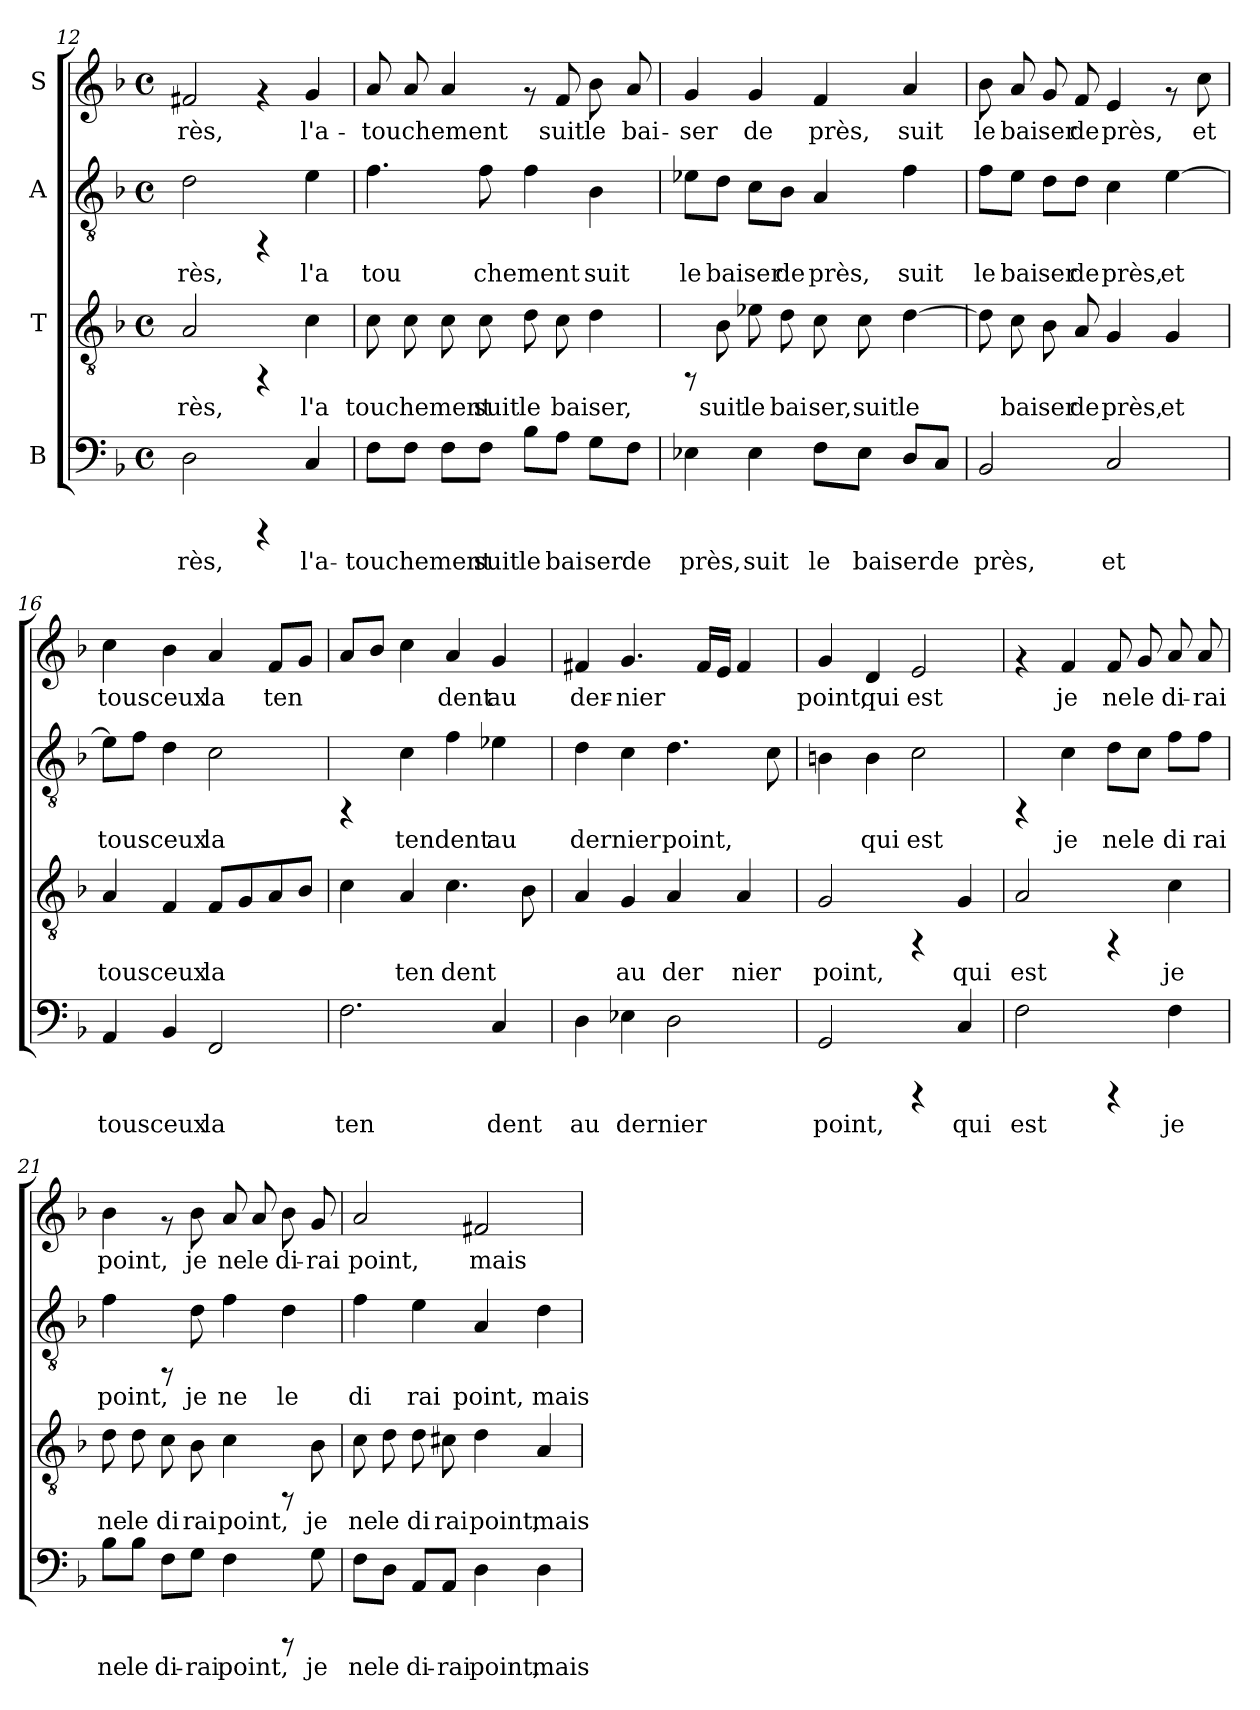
**kern	**text	**kern	**text	**kern	**text	**kern	**text
*part4	*part4	*part3	*part3	*part2	*part2	*part1	*part1
*staff4	*staff4	*staff3	*staff3	*staff2	*staff2	*staff1	*staff1
*I"B	*	*I"T	*	*I"A	*	*I"S	*
*clefF4	*	*clefGv2	*	*clefGv2	*	*clefG2	*
*k[b-]	*	*k[b-]	*	*k[b-]	*	*k[b-]	*
*F:	*	*F:	*	*F:	*	*F:	*
*M4/4	*	*M4/4	*	*M4/4	*	*M4/4	*
*met(c)	*	*met(c)	*	*met(c)	*	*met(c)	*
=12	=12	=12	=12	=12	=12	=12	=12
!	!LO:LY:b:cj	!	!LO:LY:b:cj	!	!LO:LY:b:cj	!	!LO:LY:b:cj
2D\	-rès,	2A/	rès,	2d\	rès,	2f#X/	-rès,
4rCCC	.	4rFF	.	4rFF	.	4rf	.
!	!LO:LY:b:cj	!	!LO:LY:b:cj	!	!LO:LY:b:cj	!	!LO:LY:b:cj
4C/	l'a-	4c\	l'a	4e\	l'a	4g/	l'a-
=13	=13	=13	=13	=13	=13	=13	=13
!	!LO:LY:b:cj	!	!LO:LY:b:cj	!	!LO:LY:b:cj	!	!LO:LY:b:cj
8F\L	-touchement	8c\	touchement	4.f\	tou	8a/	-touchement
!	!LO:LY:b:cj	!	!LO:LY:b:cj	!	!	!	!LO:LY:b:cj
8F\J	.	8c\	.	.	.	8a/	.
!	!LO:LY:b:cj	!	!LO:LY:b:cj	!	!	!	!LO:LY:b:cj
8F\L	.	8c\	.	.	.	4a/	.
!	!LO:LY:b:cj	!	!LO:LY:b:cj	!	!LO:LY:b:cj	!	!
8F\J	suit	8c\	suit	8f\	chement	.	.
!	!LO:LY:b:cj	!	!LO:LY:b:cj	!	!LO:LY:b:cj	!	!
8B-\L	le	8d\	le	4f\	.	8rf	.
!	!LO:LY:b:cj	!	!LO:LY:b:cj	!	!	!	!LO:LY:b:cj
8A\J	bai	8c\	baiser,	.	.	8f/	suit
!	!LO:LY:b:cj	!	!LO:LY:b:cj	!	!LO:LY:b:cj	!	!LO:LY:b:cj
8G\L	ser	4d\	.	4B-\	suit	8b-\	le
!	!LO:LY:b:cj	!	!	!	!	!	!LO:LY:b:cj
8F\J	de	.	.	.	.	8a/	bai-
=14	=14	=14	=14	=14	=14	=14	=14
!	!LO:LY:b:cj	!	!	!	!LO:LY:b:cj	!	!LO:LY:b:cj
4E-X\	près,	8rFF	.	8e-\L	le	4g/	-ser
!	!	!	!LO:LY:b:cj	!	!LO:LY:b:cj	!	!
.	.	8B-\	suit	8d\J	baiser	.	.
!	!LO:LY:b:cj	!	!LO:LY:b:cj	!	!LO:LY:b:cj	!	!LO:LY:b:cj
4E-\	suit	8e-\	le	8c\L	.	4g/	de
!	!	!	!LO:LY:b:cj	!	!LO:LY:b:cj	!	!
.	.	8d\	bai	8B-\J	de	.	.
!	!LO:LY:b:cj	!	!LO:LY:b:cj	!	!LO:LY:b:cj	!	!LO:LY:b:cj
8F\L	le	8c\	ser,	4A/	près,	4f/	près,
!	!LO:LY:b:cj	!	!LO:LY:b:cj	!	!	!	!
8E-\J	baiser	8c\	suit	.	.	.	.
!	!LO:LY:b:cj	!	!LO:LY:b:cj	!	!LO:LY:b:cj	!	!LO:LY:b:cj
8D/L	.	[>4d\	le	4f\	suit	4a/	suit
!	!LO:LY:b:cj	!	!	!	!	!	!
8C/J	de	.	.	.	.	.	.
!!LO:PB:g=z
=15	=15	=15	=15	=15	=15	=15	=15
!	!LO:LY:b:cj	!	!LO:LY:b:cj	!	!LO:LY:b:cj	!	!LO:LY:b:cj
2BB-/	près,	8d\]	.	8f\L	le	8b-\	le
!	!	!	!LO:LY:b:cj	!	!LO:LY:b:cj	!	!LO:LY:b:cj
.	.	8c\	baiser	8e\J	baiser	8a/	baiser
!	!	!	!LO:LY:b:cj	!	!LO:LY:b:cj	!	!LO:LY:b:cj
.	.	8B-\	.	8d\L	.	8g/	.
!	!	!	!LO:LY:b:cj	!	!LO:LY:b:cj	!	!LO:LY:b:cj
.	.	8A/	de	8d\J	de	8f/	de
!	!LO:LY:b:cj	!	!LO:LY:b:cj	!	!LO:LY:b:cj	!	!LO:LY:b:cj
2C/	et	4G/	près,	4c\	près,	4e/	près,
!	!	!	!LO:LY:b:cj	!	!LO:LY:b:cj	!	!
.	.	4G/	et	[>4e\	et	8rf	.
!	!	!	!	!	!	!	!LO:LY:b:cj
.	.	.	.	.	.	8cc\	et
=16	=16	=16	=16	=16	=16	=16	=16
!	!LO:LY:b:cj	!	!LO:LY:b:cj	!	!LO:LY:b:cj	!	!LO:LY:b:cj
4AA/	tous	4A/	tous	8e\L]	tous	4cc\	tous
!	!	!	!	!	!LO:LY:b:cj	!	!
.	.	.	.	8f\J	.	.	.
!	!LO:LY:b:cj	!	!LO:LY:b:cj	!	!LO:LY:b:cj	!	!LO:LY:b:cj
4BB-/	ceux	4F/	ceux	4d\	ceux	4b-\	ceux
!	!LO:LY:b:cj	!	!LO:LY:b:cj	!	!LO:LY:b:cj	!	!LO:LY:b:cj
2FF/	la	8F/L	la	2c\	la	4a/	la
!	!	!	!LO:LY:b:cj	!	!	!	!
.	.	8G/	.	.	.	.	.
!	!	!	!LO:LY:b:cj	!	!	!	!LO:LY:b:cj
.	.	8A/	.	.	.	8f/L	ten-
!	!	!	!LO:LY:b:cj	!	!	!	!LO:LY:b:cj
.	.	8B-/J	.	.	.	8g/J	--
=17	=17	=17	=17	=17	=17	=17	=17
!	!LO:LY:b:cj	!	!LO:LY:b:cj	!	!	!	!LO:LY:b:cj
2.F\	ten	4c\	.	4rFF	.	8a/L	--
!	!	!	!	!	!	!	!LO:LY:b:cj
.	.	.	.	.	.	8b-/J	--
!	!	!	!LO:LY:b:cj	!	!LO:LY:b:cj	!	!LO:LY:b:cj
.	.	4A/	ten	4c\	tendent	4cc\	--
!	!	!	!LO:LY:b:cj	!	!LO:LY:b:cj	!	!LO:LY:b:cj
.	.	4.c\	dent	4f\	.	4a/	-dent
!	!LO:LY:b:cj	!	!	!	!LO:LY:b:cj	!	!LO:LY:b:cj
4C/	dent	.	.	4e-X\	au	4g/	au
!	!	!	!LO:LY:b:cj	!	!	!	!
.	.	8B-\	.	.	.	.	.
=18	=18	=18	=18	=18	=18	=18	=18
!	!LO:LY:b:cj	!	!LO:LY:b:cj	!	!LO:LY:b:cj	!	!LO:LY:b:cj
4D\	au	4A/	.	4d\	dernier	4f#X/	der-
!	!LO:LY:b:cj	!	!LO:LY:b:cj	!	!LO:LY:b:cj	!	!LO:LY:b:cj
4E-X\	dernier	4G/	au	4c\	.	4.g/	-nier
!	!LO:LY:b:cj	!	!LO:LY:b:cj	!	!LO:LY:b:cj	!	!
2D\	.	4A/	der	4.d\	point,	.	.
!	!	!	!	!	!	!	!LO:LY:b:cj
.	.	.	.	.	.	16f#/L	.
!	!	!	!	!	!	!	!LO:LY:b:cj
.	.	.	.	.	.	16e/J	.
!	!	!	!LO:LY:b:cj	!	!	!	!LO:LY:b:cj
.	.	4A/	nier	.	.	4f#/	.
!	!	!	!	!	!LO:LY:b:cj	!	!
.	.	.	.	8c\	.	.	.
=19	=19	=19	=19	=19	=19	=19	=19
!	!LO:LY:b:cj	!	!LO:LY:b:cj	!	!LO:LY:b:cj	!	!LO:LY:b:cj
2GG/	point,	2G/	point,	4Bn\	.	4g/	point,
!	!	!	!	!	!LO:LY:b:cj	!	!LO:LY:b:cj
.	.	.	.	4B\	qui	4d/	qui
!	!	!	!	!	!LO:LY:b:cj	!	!LO:LY:b:cj
4rCCC	.	4rFF	.	2c\	est	2e/	est
!	!LO:LY:b:cj	!	!LO:LY:b:cj	!	!	!	!
4C/	qui	4G/	qui	.	.	.	.
!!LO:LB:g=z
=20	=20	=20	=20	=20	=20	=20	=20
!	!LO:LY:b:cj	!	!LO:LY:b:cj	!	!	!	!
2F\	est	2A/	est	4rFF	.	4rf	.
!	!	!	!	!	!LO:LY:b:cj	!	!LO:LY:b:cj
.	.	.	.	4c\	je	4f/	je
!	!	!	!	!	!LO:LY:b:cj	!	!LO:LY:b:cj
4rCCC	.	4rFF	.	8d\L	ne	8f/	ne
!	!	!	!	!	!LO:LY:b:cj	!	!LO:LY:b:cj
.	.	.	.	8c\J	le	8g/	le
!	!LO:LY:b:cj	!	!LO:LY:b:cj	!	!LO:LY:b:cj	!	!LO:LY:b:cj
4F\	je	4c\	je	8f\L	di	8a/	di-
!	!	!	!	!	!LO:LY:b:cj	!	!LO:LY:b:cj
.	.	.	.	8f\J	rai	8a/	-rai
=21	=21	=21	=21	=21	=21	=21	=21
!	!LO:LY:b:cj	!	!LO:LY:b:cj	!	!LO:LY:b:cj	!	!LO:LY:b:cj
8B-\L	ne	8d\	ne	4f\	point,	4b-\	point,
!	!LO:LY:b:cj	!	!LO:LY:b:cj	!	!	!	!
8B-\J	le	8d\	le	.	.	.	.
!	!LO:LY:b:cj	!	!LO:LY:b:cj	!	!	!	!
8F\L	di-	8c\	di	8rFF	.	8rf	.
!	!LO:LY:b:cj	!	!LO:LY:b:cj	!	!LO:LY:b:cj	!	!LO:LY:b:cj
8G\J	-rai	8B-\	rai	8d\	je	8b-\	je
!	!LO:LY:b:cj	!	!LO:LY:b:cj	!	!LO:LY:b:cj	!	!LO:LY:b:cj
4F\	point,	4c\	point,	4f\	ne	8a/	ne
!	!	!	!	!	!	!	!LO:LY:b:cj
.	.	.	.	.	.	8a/	le
!	!	!	!	!	!LO:LY:b:cj	!	!LO:LY:b:cj
8rCCC	.	8rFF	.	4d\	le	8b-\	di-
!	!LO:LY:b:cj	!	!LO:LY:b:cj	!	!	!	!LO:LY:b:cj
8G\	je	8B-\	je	.	.	8g/	-rai
=22	=22	=22	=22	=22	=22	=22	=22
!	!LO:LY:b:cj	!	!LO:LY:b:cj	!	!LO:LY:b:cj	!	!LO:LY:b:cj
8F\L	ne	8c\	ne	4f\	di	2a/	point,
!	!LO:LY:b:cj	!	!LO:LY:b:cj	!	!	!	!
8D\J	le	8d\	le	.	.	.	.
!	!LO:LY:b:cj	!	!LO:LY:b:cj	!	!LO:LY:b:cj	!	!
8AA/L	di-	8d\	di	4e\	rai	.	.
!	!LO:LY:b:cj	!	!LO:LY:b:cj	!	!	!	!
8AA/J	-rai	8c#X\	rai	.	.	.	.
!	!LO:LY:b:cj	!	!LO:LY:b:cj	!	!LO:LY:b:cj	!	!LO:LY:b:cj
4D\	point,	4d\	point,	4A/	point,	2f#X/	mais
!	!LO:LY:b:cj	!	!LO:LY:b:cj	!	!LO:LY:b:cj	!	!
4D\	mais	4A/	mais	4d\	mais	.	.
=	=	=	=	=	=	=	=
*-	*-	*-	*-	*-	*-	*-	*-
